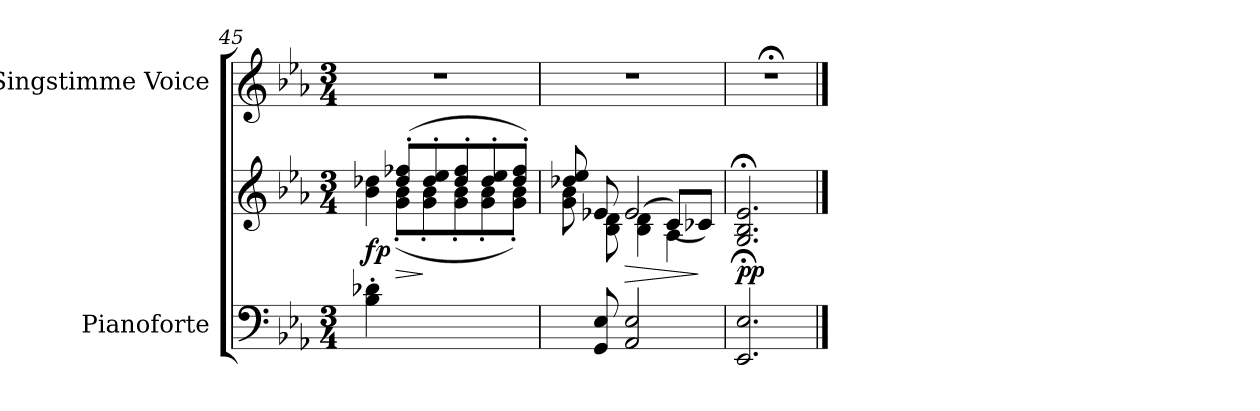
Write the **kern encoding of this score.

**kern	**kern	**dynam	**kern
*part2	*part2	*part2	*part1
*staff3	*staff2	*staff2/3	*staff1
*I"Pianoforte	*	*	*I"Singstimme Voice
*I'Pno	*	*	*
*clefF4	*clefG2	*	*clefG2
*k[b-e-a-]	*k[b-e-a-]	*	*k[b-e-a-]
*M3/4	*M3/4	*	*M3/4
=45	=45	=45	=45
*	*^	*	*
!	!	!	!LO:DY:a=2	!
8B-\' 8d-X\'J	8b-\ 8dd-X\J	8ryy	fp	2.r
!	!	!	!LO:HP:b	!
8ryy	(8dd-/' 8ff-X/'L	(8g\' 8b-\'L	>	.
2ryy	8dd-/' 8ee-/'	8g\' 8b-\'	]	.
.	8dd-/' 8ff-/'	8g\' 8b-\'	.	.
.	8dd-/' 8ee-/'	8g\' 8b-\'	.	.
.	8dd-/' 8ff-/'J)	8g\' 8b-\'J)	.	.
=46	=46	=46	=46	=46
*	*^	*^	*	*
8ryy	8dd-X/ 8ee-/	8ryy	2reyy	8g\ 8b-\	.	2.r
8GG/ 8E-/	8e-X/	8B-\ 8d\	.	2ryy	.	.
!	!	!	!	!	!LO:HP:b	!
2AA-/ 2E-/	2e-/	(4B-\ 4d\	.	.	>	.
.	.	(8c/L)	4A-\	.	.	.
.	.	8c-X/J)	.	8ryy	]	.
=47	=47	=47	=47	=47	=47	=47
!	!	!	!	!	!LO:DY:a=2	!
*	*v	*v	*v	*v	*	*
2.EE-/; 2.E-/;	2.G/;< 2.B-/;< 2.e-/;<	pp	2.r;<
==	==	==	==
*-	*-	*-	*-
